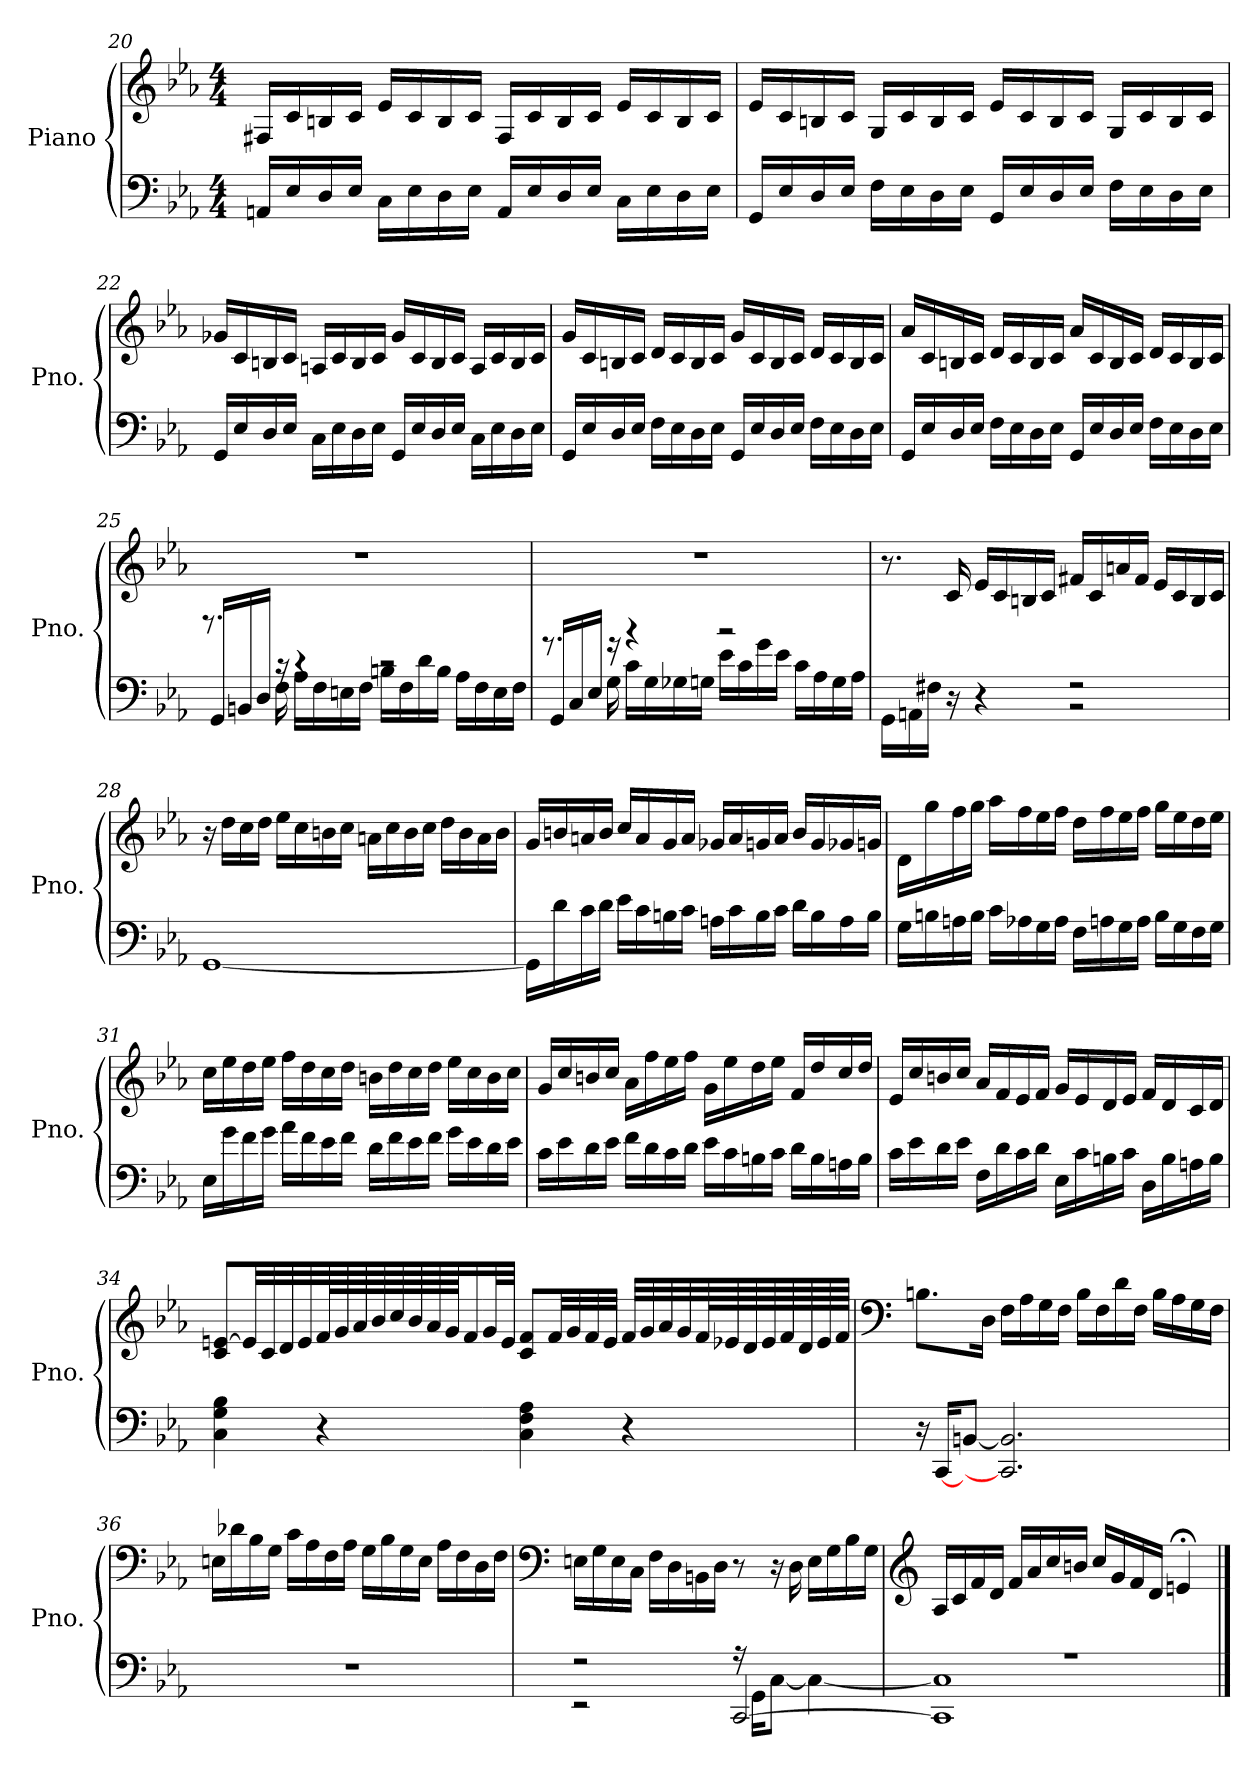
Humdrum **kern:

**kern	**kern
*part1	*part1
*staff2	*staff1
*I"Piano	*
*I'Pno.	*
*clefF4	*clefG2
*k[b-e-a-]	*k[b-e-a-]
*M4/4	*M4/4
=20	=20
16AAn/LL	16F#X/LL
16E-/	16c/
16D/	16Bn/
16E-/JJ	16c/JJ
16C\LL	16e-/LL
16E-\	16c/
16D\	16B/
16E-\JJ	16c/JJ
16AA/LL	16F#/LL
16E-/	16c/
16D/	16B/
16E-/JJ	16c/JJ
16C\LL	16e-/LL
16E-\	16c/
16D\	16B/
16E-\JJ	16c/JJ
!!LO:LB:g=z
=21	=21
16GG/LL	16e-/LL
16E-/	16c/
16D/	16Bn/
16E-/JJ	16c/JJ
16F\LL	16G/LL
16E-\	16c/
16D\	16B/
16E-\JJ	16c/JJ
16GG/LL	16e-/LL
16E-/	16c/
16D/	16B/
16E-/JJ	16c/JJ
16F\LL	16G/LL
16E-\	16c/
16D\	16B/
16E-\JJ	16c/JJ
=22	=22
16GG/LL	16g-X/LL
16E-/	16c/
16D/	16Bn/
16E-/JJ	16c/JJ
16C\LL	16An/LL
16E-\	16c/
16D\	16B/
16E-\JJ	16c/JJ
16GG/LL	16g-/LL
16E-/	16c/
16D/	16B/
16E-/JJ	16c/JJ
16C\LL	16A/LL
16E-\	16c/
16D\	16B/
16E-\JJ	16c/JJ
!!LO:PB:g=z
=23	=23
16GG/LL	16g/LL
16E-/	16c/
16D/	16Bn/
16E-/JJ	16c/JJ
16F\LL	16d/LL
16E-\	16c/
16D\	16B/
16E-\JJ	16c/JJ
16GG/LL	16g/LL
16E-/	16c/
16D/	16B/
16E-/JJ	16c/JJ
16F\LL	16d/LL
16E-\	16c/
16D\	16B/
16E-\JJ	16c/JJ
=24	=24
16GG/LL	16a-/LL
16E-/	16c/
16D/	16Bn/
16E-/JJ	16c/JJ
16F\LL	16d/LL
16E-\	16c/
16D\	16B/
16E-\JJ	16c/JJ
16GG/LL	16a-/LL
16E-/	16c/
16D/	16B/
16E-/JJ	16c/JJ
16F\LL	16d/LL
16E-\	16c/
16D\	16B/
16E-\JJ	16c/JJ
!!LO:LB:g=z
=25	=25
*^	*
16GG/LL	8.rdd	1r
16BBn/	.	.
16D/JJ	.	.
16rc	16F\	.
4rc	16A-\LL	.
.	16F\	.
.	16En\	.
.	16F\JJ	.
2rc	16Bn\LL	.
.	16F\	.
.	16d\	.
.	16B\JJ	.
.	16A-\LL	.
.	16F\	.
.	16E\	.
.	16F\JJ	.
=26	=26	=26
16GG/LL	8.rg	1r
16C/	.	.
16E-/JJ	.	.
16r	16G\	.
4r	16c\LL	.
.	16G\	.
.	16G-X\	.
.	16Gn\JJ	.
2r	16e-\LL	.
.	16c\	.
.	16g\	.
.	16e-\JJ	.
.	16c\LL	.
.	16A-\	.
.	16G\	.
.	16A-\JJ	.
!!LO:LB:g=z
=27	=27	=27
16GG\LL	2ryy	8.r
16AAn\	.	.
16F#X\JJ	.	.
16r	.	16c/
4r	.	16e-/LL
.	.	16c/
.	.	16Bn/
.	.	16c/JJ
2r	2r	16f#X/LL
.	.	16c/
.	.	16an/
.	.	16f#/JJ
.	.	16e-/LL
.	.	16c/
.	.	16B/
.	.	16c/JJ
*v	*v	*
=28	=28
[1GG	16r
*	*MM165
.	16dd\LL
.	16cc\
.	16dd\JJ
.	16ee-\LL
.	16cc\
.	16bn\
.	16cc\JJ
.	16an\LL
.	16cc\
.	16b\
.	16cc\JJ
.	16dd\LL
.	16b\
.	16a\
.	16b\JJ
!!LO:LB:g=z
=29	=29
16GG\LL]	16g/LL
16d\	16bn/
16c\	16an/
16d\JJ	16b/JJ
16e-\LL	16cc/LL
16c\	16a/
16Bn\	16g/
16c\JJ	16a/JJ
16An\LL	16g-X/LL
16c\	16a/
16B\	16gn/
16c\JJ	16a/JJ
16d\LL	16b/LL
16B\	16g/
16A\	16g-X/
16B\JJ	16gn/JJ
=30	=30
16G\LL	16d\LL
16Bn\	16gg\
16An\	16ff\
16B\JJ	16gg\JJ
16c\LL	16aa-\LL
16A-X\	16ff\
16G\	16ee-\
16A-\JJ	16ff\JJ
16F\LL	16dd\LL
16An\	16ff\
16G\	16ee-\
16A\JJ	16ff\JJ
16B\LL	16gg\LL
16G\	16ee-\
16F\	16dd\
16G\JJ	16ee-\JJ
!!LO:LB:g=z
=31	=31
16E-\LL	16cc\LL
16g\	16ee-\
16f\	16dd\
16g\JJ	16ee-\JJ
16a-\LL	16ff\LL
16f\	16dd\
16e-\	16cc\
16f\JJ	16dd\JJ
16d\LL	16bn\LL
16f\	16dd\
16e-\	16cc\
16f\JJ	16dd\JJ
16g\LL	16ee-\LL
16e-\	16cc\
16d\	16b\
16e-\JJ	16cc\JJ
=32	=32
16c\LL	16g/LL
16e-\	16cc/
16d\	16bn/
16e-\JJ	16cc/JJ
16f\LL	16a-\LL
16d\	16ff\
16c\	16ee-\
16d\JJ	16ff\JJ
16e-\LL	16g\LL
16c\	16ee-\
16Bn\	16dd\
16c\JJ	16ee-\JJ
16d\LL	16f/LL
16B\	16dd/
16An\	16cc/
16B\JJ	16dd/JJ
!!LO:LB:g=z
=33	=33
16c\LL	16e-/LL
16e-\	16cc/
16d\	16bn/
16e-\JJ	16cc/JJ
16F\LL	16a-/LL
16d\	16f/
16c\	16e-/
16d\JJ	16f/JJ
16E-\LL	16g/LL
16c\	16e-/
16Bn\	16d/
16c\JJ	16e-/JJ
16D\LL	16f/LL
16B\	16d/
16An\	16c/
16B\JJ	16d/JJ
!!LO:PB:g=z
=34	=34
*	*MM63
4C\ 4G\ 4B-\	8c/ [8en/L
.	32e/LL]
.	32c/
.	32d/
.	32e/
4r	64f/L
.	64g/
.	64a-/
.	64b-/
.	64cc/
.	64b-/
.	64a-/
.	64g/JJ
.	16f/
.	32g/L
.	32e/JJJ
4C\ 4F\ 4A-\	8c/ 8f/L
.	32f/LL
.	32g/
.	32f/
.	32e/JJJ
4r	32f/LLL
.	32g/
.	32a-/
.	32g/
.	64f/L
.	64e-X/
.	64d/
.	64e-/
.	64f/
.	64d/
.	64e-/
.	64f/JJJJ
!!LO:LB:g=z
=35	=35
*	*clefF4
*	*MM120
16r	8.Bn\L
[16CC/KL	.
[8BBn/J	.
.	16D\Jk
2.CC/] 2.BB/]	16F\LL
.	16A-\
.	16G\
.	16F\JJ
.	16B\LL
.	16F\
.	16d\
.	16F\JJ
.	16B\LL
.	16A-\
.	16G\
.	16F\JJ
=36	=36
1r	16En\LL
.	16d-X\
.	16B-\
.	16G\JJ
.	16c\LL
.	16A-\
.	16F\
.	16A-\JJ
.	16G\LL
.	16B-\
.	16G\
.	16E\JJ
.	16A-\LL
.	16F\
.	16D\
.	16F\JJ
!!LO:LB:g=z
=37	=37
*	*clefF4
*^	*
2r	2r	16En\LL
.	.	16G\
.	.	16E\
.	.	16C\JJ
.	.	16F\LL
.	.	16D\
.	.	16BBn\
.	.	16D\JJ
[2CC/	16rA	8r
.	16GG\KL	.
.	[8C\J	16r
.	.	16D\
.	4C\_	16E\LL
.	.	16G\
.	.	16B-\
.	.	16G\JJ
=38	=38	=38
*	*	*clefG2
1r	1CC] 1C]	16A-/LL
.	.	16c/
.	.	16f/
.	.	16d/JJ
.	.	16f/LL
.	.	16a-/
.	.	16cc/
.	.	16bn/JJ
.	.	16cc/LL
.	.	16g/
.	.	16f/
.	.	16d/JJ
.	.	4en;</
*v	*v	*
==	==
*-	*-
